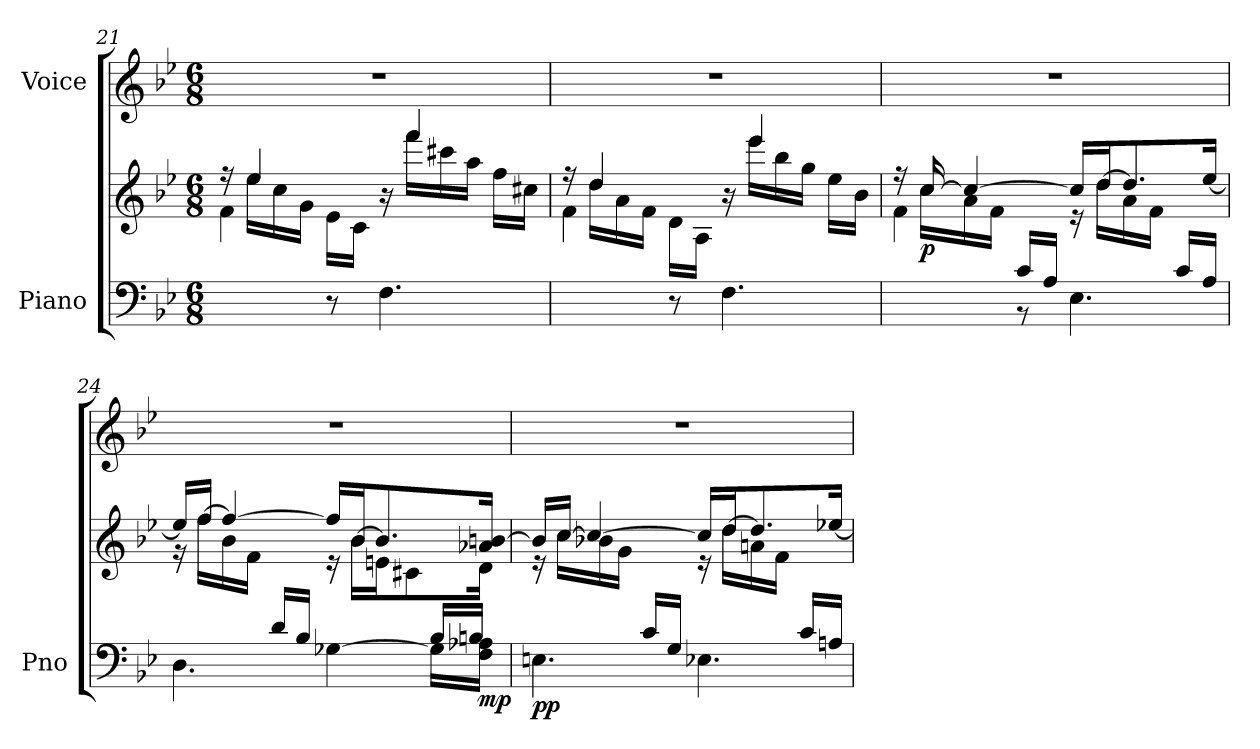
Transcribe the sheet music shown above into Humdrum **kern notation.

**kern	**kern	**dynam	**kern
*part2	*part2	*part2	*part1
*staff3	*staff2	*staff2/3	*staff1
*I"Piano	*	*	*I"Voice
*I'Pno	*	*	*
*clefF4	*clefG2	*	*clefG2
*k[b-e-]	*k[b-e-]	*	*k[b-e-]
*M6/8	*M6/8	*	*M6/8
=21	=21	=21	=21
*	*^	*	*
*	*	*^	*	*
4ryy	16rff	16rgyy	4f\	.	2.r
.	4ee-/	16ee-\LL	.	.	.
.	.	16cc\	.	.	.
.	.	16g\JJ	.	.	.
8r	.	16e-\LL	2ryy	.	.
.	16ryy	16c\JJ	.	.	.
(<4.F\	16r	16ryy	.	.	.
.	4fff/	16fff\LL	.	.	.
.	.	16ccc#X\	.	.	.
.	.	16aa\JJ	.	.	.
.	.	16ff\LL	.	.	.
.	16ryy	16cc#X\JJ	.	.	.
=22	=22	=22	=22	=22	=22
4ryy	16rff	16rgyy	4f\)	.	2.r
.	4dd/	16dd\LL	.	.	.
.	.	16a\	.	.	.
.	.	16f\JJ	.	.	.
8r	.	16d\LL	2ryy	.	.
.	16ryy	16A\JJ	.	.	.
(<4.F\	16r	16ryy	.	.	.
.	4eee-/	16eee-\LL	.	.	.
.	.	16bb-\	.	.	.
.	.	16gg\JJ	.	.	.
.	.	16ee-\LL	.	.	.
.	16ryy	16b-\JJ	.	.	.
!!LO:LB:g=z
=23	=23	=23	=23	=23	=23
*^	*	*	*	*	*
4ryy	4ryy	16rff	16rgyy	4f\)	.	2.r
!	!	!	!	!	!LO:DY:b	!
.	.	[16cc/	16cc\LL	.	p	.
.	.	4cc/_	16a\	.	.	.
.	.	.	16f\JJ	.	.	.
16c/LL	8r	.	8ryy	2ryy	.	.
16A/JJ	.	.	.	.	.	.
4ryy	4.E-\	16cc/LL]	16r	.	.	.
.	.	[16dd/J	16dd\LL	.	.	.
.	.	8.dd/]	16a\	.	.	.
.	.	.	16f\JJ	.	.	.
16c/LL	.	.	8ryy	.	.	.
16A/JJ	.	[16ee-/Jk	.	.	.	.
*	*	*	*v	*v	*	*
=24	=24	=24	=24	=24	=24
*	*^	*	*	*	*
4ryy	4.D\	4.ryy	16ee-/LL]	16r	.	2.r
.	.	.	[16ff/JJ	16ff\LL	.	.
.	.	.	4ff/_	16b-\	.	.
.	.	.	.	16f\JJ	.	.
16d/LL	.	.	.	8ryy	.	.
16B-/JJ	.	.	.	.	.	.
4.ryy	[4G-X\	4ryy	16ff/LL]	16r	.	.
.	.	.	[16b-/J	16b-\LL	.	.
.	.	.	8.b-/]	16en\J	.	.
.	.	.	.	8c#X\	.	.
.	16G-\LL]	16B-/LL	.	.	.	.
!	!	!	!	!	!LO:DY:b=2	!
.	16F\ 16A-X\JJ	16Bn/JJ	16a-X/ [16bn/Jk	16d\Jk	mp	.
=25	=25	=25	=25	=25	=25	=25
!	!	!	!	!	!LO:DY:b=2	!
*	*v	*v	*	*	*	*
4ryy	4.En\	16b/LL]	16r	pp	2.r
.	.	[16cc/JJ	16cc\LL	.	.
.	.	4cc/_	16b-X\	.	.
.	.	.	16g\JJ	.	.
16c/LL	.	.	8ryy	.	.
16G/JJ	.	.	.	.	.
4ryy	4.E-X\	16cc/LL]	16r	.	.
.	.	[16dd/J	16dd\LL	.	.
.	.	8.dd/]	16an\	.	.
.	.	.	16f\JJ	.	.
16c/LL	.	.	8ryy	.	.
16An/JJ	.	[16ee-X/Jk	.	.	.
*v	*v	*	*	*	*
*	*v	*v	*	*
=	=	=	=
*-	*-	*-	*-
